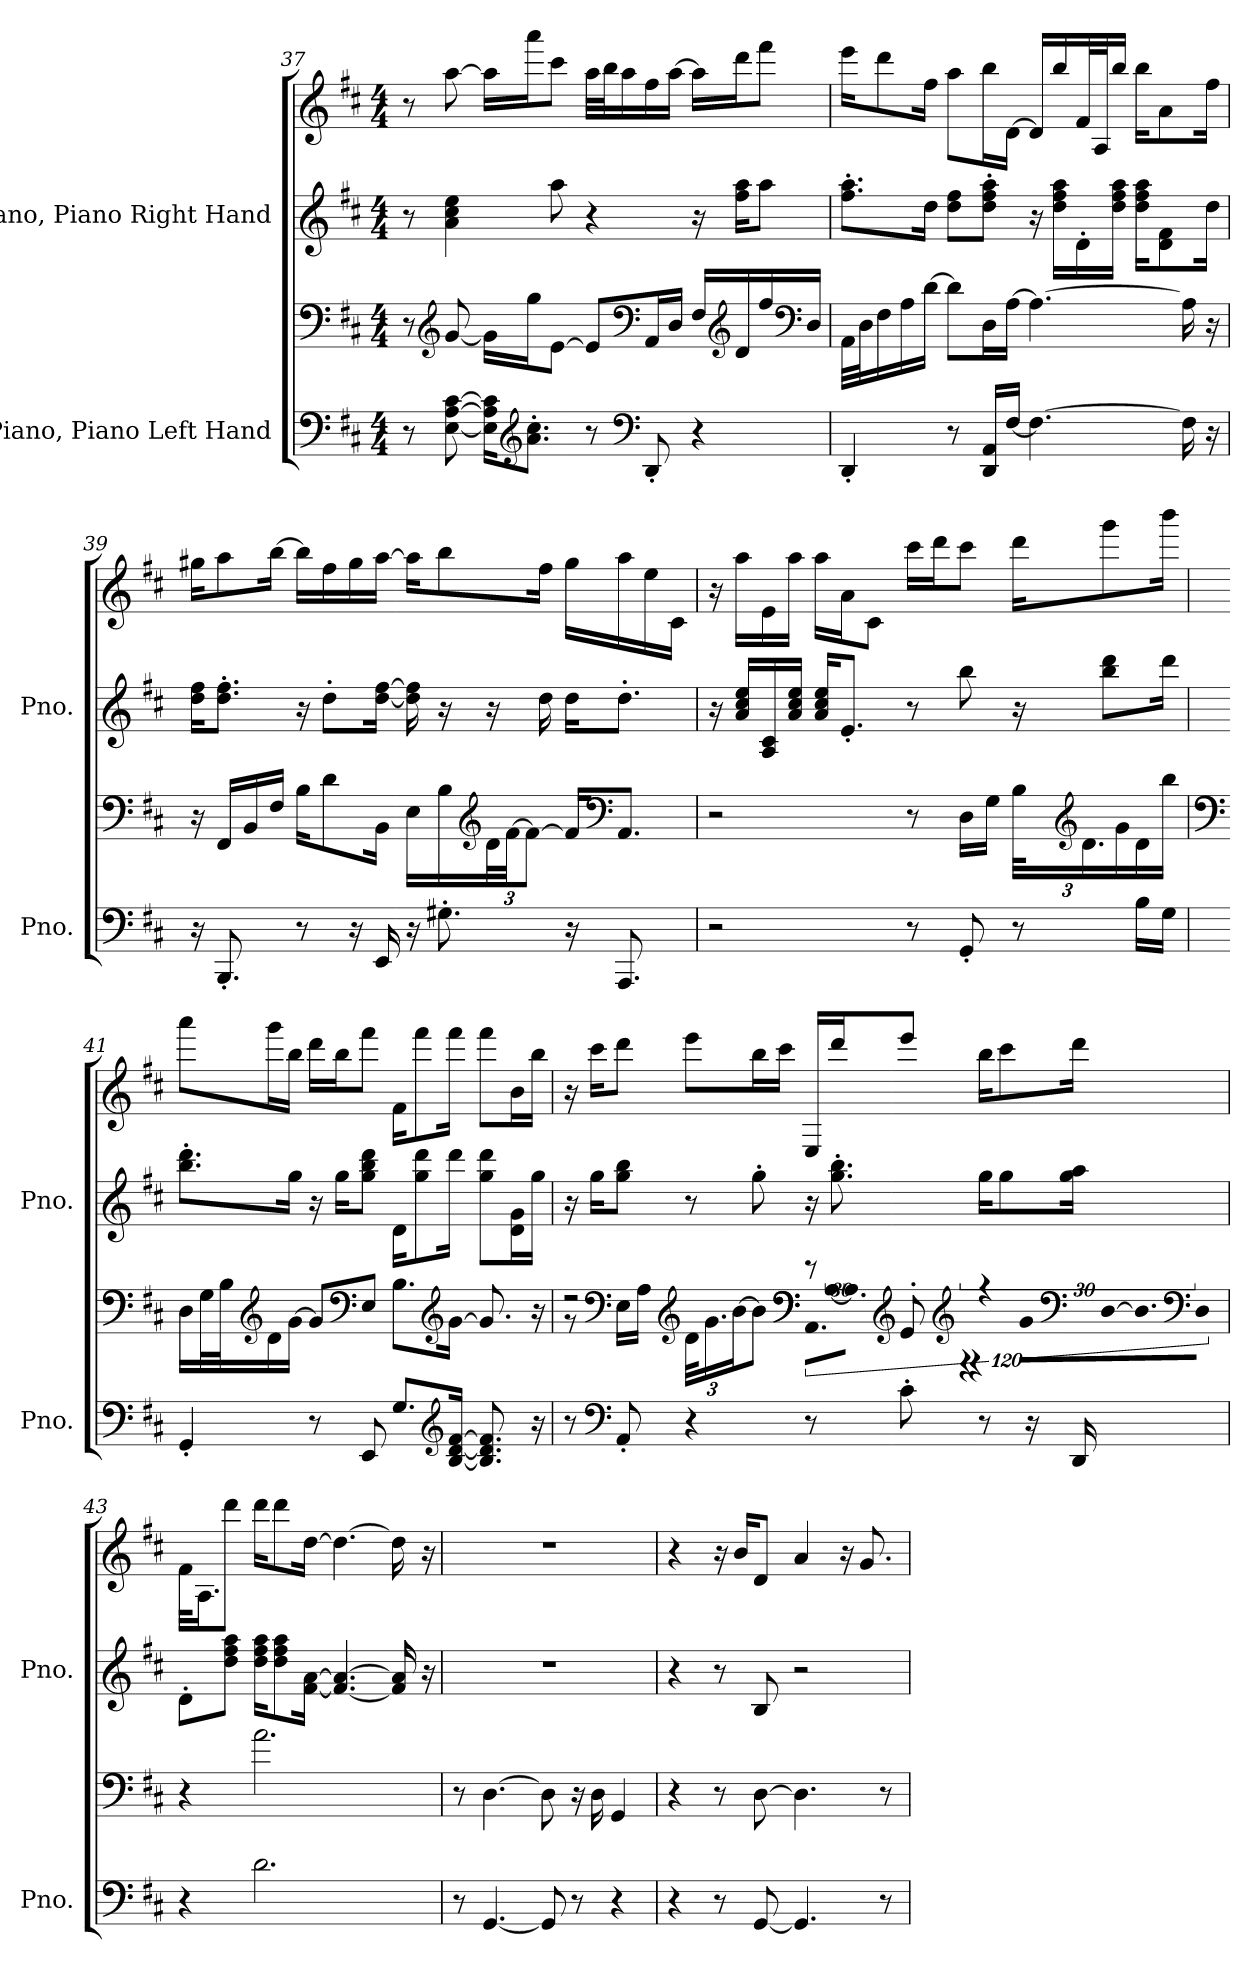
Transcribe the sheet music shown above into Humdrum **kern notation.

**kern	**kern	**kern	**kern
*part2	*part2	*part1	*part1
*staff4	*staff3	*staff2	*staff1
*I"Piano, Piano Left Hand	*	*I"Piano, Piano Right Hand	*
*I'Pno.	*	*I'Pno.	*
!!LO:LB:g=z
*clefF4	*clefF4	*clefG2	*clefG2
*k[f#c#]	*k[f#c#]	*k[f#c#]	*k[f#c#]
*M4/4	*M4/4	*M4/4	*M4/4
=37	=37	=37	=37
8r	8r	8r	8r
*	*clefG2	*	*
[8E\ [8A\ [8c#\	[8g/	4a\ 4cc#\ 4ee\	[8aa\
16E\] 16A\] 16c#\]KL	16g\LL]	.	16aa\LL]
*clefG2	*	*	*
8.a\' 8.cc#\'J	16gg\J	.	16aaa\J
.	[8e\J	8aa\	8ccc#\J
8r	8e/L]	4r	32aa\LLL
.	.	.	32bb\J
.	.	.	16aa\
*clefF4	*clefF4	*	*
8DD'/	16AA/L	.	16ff#\
.	16D/JJ	.	[16aa\JJ
4r	16F#/LL	16r	16aa\LL]
*	*clefG2	*	*
.	16d/	16ff#\ 16aa\KL	16ddd\J
.	16ff#/	8aa\J	8fff#\J
*	*clefF4	*	*
.	16D/JJ	.	.
!!LO:PB:g=z
=38	=38	=38	=38
4DD'/	32AA\LLL	8.ff#\' 8.aa\'L	16eee\KL
.	32D\J	.	.
.	16F#\	.	8ddd\
.	16A\	.	.
.	[16d\JJ	16dd\Jk	16ff#\Jk
8r	8d\L]	8dd\ 8ff#\L	8aa\L
16DD/ 16AA/LL	16D\L	8dd\' 8ff#\' 8aa\'J	16bb\L
[16F#/JJ	[16A\JJ	.	[16d\JJ
4.F#\_	4.A\_	16r	16d/LL]
.	.	16dd\ 16ff#\ 16aa\LL	16bb/
.	.	16d'\	32f#/L
.	.	.	32A/J
.	.	16dd\ 16ff#\ 16aa\JJ	16bb/JJ
.	.	16dd\ 16ff#\ 16aa\KL	16bb\KL
.	.	8d\ 8f#\	8a\
16F#\]	16A\]	.	.
16r	16r	16dd\Jk	16ff#\Jk
=39	=39	=39	=39
16r	16r	16dd\ 16ff#\KL	16gg#X\KL
8.BBB'/	16FF#/LL	8.dd\' 8.ff#\'J	8aa\
.	16BB/	.	.
.	16F#/JJ	.	[16bb\Jk
8r	16B\KL	16r	16bb\LL]
.	8d\	8dd'\L	16ff#\
16r	.	.	16gg#\
16EE/	16BB\Jk	[16dd\ [16ff#\Jk	[16aa\JJ
16r	16E\LL	16dd\] 16ff#\]	16aa\KL]
8.G#X'\	16B\	16r	8bb\
*	*clefG2	*	*
*	*Xbrackettup	*	*
.	48d\L	16r	.
.	[48f#\JJ	.	.
.	12f#\J_	.	.
.	.	16dd\	16ff#\Jk
16r	16f#/KL]	16dd\KL	16gg#\LL
*	*clefF4	*	*
8.AAA/	8.AA/J	8.dd'\J	16aa\
.	.	.	16ee\
.	.	.	16c#\JJ
!!LO:LB:g=z
=40	=40	=40	=40
2r	2r	16r	16r
.	.	16a/ 16cc#/ 16ee/LL	16aa\LL
.	.	16A/ 16c#/	16e\
.	.	16a/ 16cc#/ 16ee/JJ	16aa\JJ
.	.	16a/ 16cc#/ 16ee/KL	16aa\LL
.	.	8.e'/J	16a\J
.	.	.	8c#\J
8r	8r	8r	16ccc#\LL
.	.	.	16ddd\J
8GG'/	16D\LL	8bb\	8ccc#\J
.	16G\JJ	.	.
8r	48B\KLL	16r	16ddd\KL
*	*clefG2	*	*
.	24.d\	.	.
.	.	8bb\ 8ddd\L	8ggg\
.	24g\	.	.
16B\LL	16d\	.	.
16G\JJ	16bb\JJ	16ddd\Jk	16bbb\Jk
=41	=41	=41	=41
*	*clefF4	*	*
4GG'/	16D\LL	8.bb\' 8.ddd\'L	8aaa\L
.	32G\L	.	.
.	32B\J	.	.
*	*clefG2	*	*
.	16d\	.	16ggg\L
.	[16g\JJ	16gg\Jk	16bb\JJ
8r	8g/L]	16r	16ddd\LL
.	.	16gg\KL	16bb\J
*	*clefF4	*	*
8EE/	8E/J	8gg\ 8bb\ 8ddd\J	8fff#\J
8.G/L	8.B\L	16d\KL	16f#\KL
.	.	8gg\ 8ddd\	8fff#\
*clefG2	*clefG2	*	*
[16B/ [16d/ [16f#/Jk	[16g\Jk	16ddd\Jk	16fff#\Jk
8.B/] 8.d/] 8.f#/]	8.g/]	8gg\ 8ddd\L	8fff#\L
.	.	16d\ 16g\L	16b\L
16r	16r	16gg\JJ	16bb\JJ
!!LO:LB:g=z
=42	=42	=42	=42
*	*^	*	*
8r	2r	8r	16r	16r
.	.	.	16gg\KL	16ccc#\KL
*clefF4	*clefF4	*	*	*
8AA'/	.	16E\LL	8gg\ 8bb\J	8ddd\J
.	.	16A\JJ	.	.
*	*clefG2	*	*	*
4r	.	48d\KLL	8r	8eee\L
.	.	24.g\	.	.
.	.	[24b\J	.	.
.	.	8b\J]	8gg'\	16bb\L
.	.	.	.	16ccc#\JJ
*	*clefF4	*	*	*
*	*	*brackettup	*	*
!	!	!LO:N:vis=32.	!	!
8r	8r	1920%103AA\LLL	16r	16E/LL
!	!	!LO:N:vis=256%9	!	!
.	.	[960%17A\K	.	.
.	.	.	8.gg\' 8.bb\'	16ddd/J
!	!	!LO:N:vis=32.	!	!
.	.	1920%103A\JJJ]	.	.
*	*clefG2	*	*	*
!	!	!LO:N:vis=64	!	!
8c#'\	8e'/	960%17r	.	8eee/J
!	!	!LO:N:vis=32	!	!
.	.	640%23r	.	.
!	!	!LO:N:vis=32	!	!
.	.	640%23g\LLL	.	.
!	!	!LO:N:vis=32	!	!
.	.	[640%23b\JJ	.	.
8r	4r	.	16gg\KL	16bb\KL
.	.	8.b\]	.	.
.	.	.	8gg\	8ccc#\
16r	.	.	.	.
*	*clefF4	*	*	*
16DD/	.	.	16gg\ 16aa\Jk	16ddd\Jk
.	.	16D\Jk	.	.
1920ryy	1920ryy	.	1920ryy	1920ryy
*	*v	*v	*	*
!!LO:PB:g=z
=43	=43	=43	=43
4r	4r	8d'\L	32f#\KLL
.	.	.	16.A\J
.	.	8dd\ 8ff#\ 8aa\J	8ddd\J
2.d\	2.a\	16dd\ 16ff#\ 16aa\KL	16ddd\KL
.	.	8dd\ 8ff#\ 8aa\	8ddd\
.	.	[16f#\ [16a\Jk	[16dd\Jk
.	.	4.f#/_ 4.a/_	4.dd\_
.	.	16f#/] 16a/]	16dd\]
.	.	16r	16r
=44	=44	=44	=44
8r	8r	1r	1r
[4.GG/	[4.D\	.	.
8GG/]	8D\]	.	.
8r	16r	.	.
.	16D\	.	.
4r	4GG/	.	.
=45	=45	=45	=45
4r	4r	4r	4r
8r	8r	8r	16r
.	.	.	16b/KL
[8GG/	[8D\	8B/	8d/J
4.GG/]	4.D\]	2r	4a/
.	.	.	16r
.	.	.	8.g/
8r	8r	.	.
=	=	=	=
*-	*-	*-	*-
